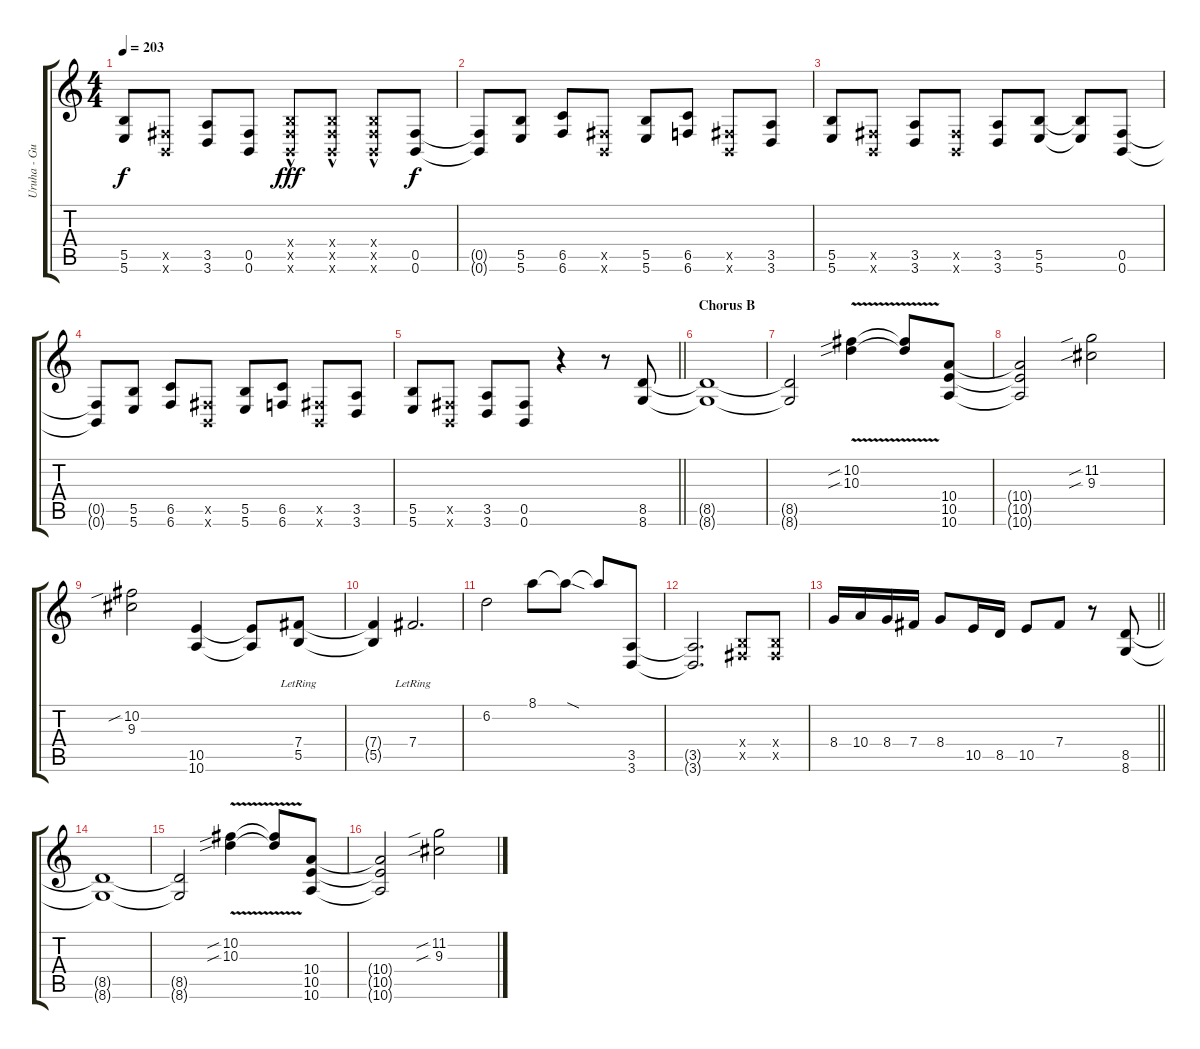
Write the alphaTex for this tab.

\track ("Uruha - Guitar 1" "Uruha - Gu") {instrument distortionguitar}
\staff {score tabs}
\tuning (Db4 Ab3 E3 B2 Gb2 B1) {hide}
\ts (4 4)
\tempo 203
\clef g2
\ks c
(5.5 5.6).8{dy f} (0.5{x} 0.6{x}).8 (3.5 3.6).8 (0.5 0.6).8 (0.4{hac x} 0.5{hac x} 0.6{hac x}).8{dy fff} (0.4{hac x} 0.5{hac x} 0.6{hac x}).8 (0.4{hac x} 0.5{hac x} 0.6{hac x}).8 (0.5 0.6).8{dy f} |
(0.5{t} 0.6{t}).8 (5.5 5.6).8 (6.5 6.6).8 (0.5{x} 0.6{x}).8 (5.5 5.6).8 (6.5 6.6).8 (0.5{x} 0.6{x}).8 (3.5 3.6).8 |
(5.5 5.6).8 (0.5{x} 0.6{x}).8 (3.5 3.6).8 (0.5{x} 0.6{x}).8 (3.5 3.6).8 (5.5 5.6).8 (5.5{t} 5.6{t}).8 (0.5 0.6).8 |
(0.5{t} 0.6{t}).8 (5.5 5.6).8 (6.5 6.6).8 (0.5{x} 0.6{x}).8 (5.5 5.6).8 (6.5 6.6).8 (0.5{x} 0.6{x}).8 (3.5 3.6).8 |
\barLineRight lightlight
(5.5 5.6).8 (0.5{x} 0.6{x}).8 (3.5 3.6).8 (0.5 0.6).8 r.4 r.8 (8.5 8.6).8 |
\section ("" "Chorus B")
(8.5{t} 8.6{t}).1 |
(8.5{t} 8.6{t}).2 (10.2{v sib} 10.3{v sib}).4 (10.2{t} 10.3{t}).8 (10.4 10.5 10.6).8 |
(10.4{t} 10.5{t} 10.6{t}).2 (11.2{sib} 9.3{sib}).2 |
(10.2{sib} 9.3).2 (10.5 10.6).4 (10.5{t} 10.6{t}).8 (7.4{lr} 5.5{lr}).8 |
(7.4{t} 5.5{t}).4 7.4{lr}.2{d} |
6.2.2 8.1.8 8.1{sod t}.8 8.1{t}.8 (3.5 3.6).8 |
(3.5{t} 3.6{t}).2{d} (0.4{x} 0.5{x}).8 (0.4{x} 0.5{x}).8 |
\barLineRight lightlight
8.4.16 10.4.16 8.4.16 7.4.16 8.4.8 10.5.16 8.5.16 10.5.8 7.4.8 r.8 (8.5 8.6).8 |
\section ("" "")
(8.5{t} 8.6{t}).1 |
(8.5{t} 8.6{t}).2 (10.2{v sib} 10.3{v sib}).4 (10.2{t} 10.3{t}).8 (10.4 10.5 10.6).8 |
(10.4{t} 10.5{t} 10.6{t}).2 (11.2{sib} 9.3{sib}).2
